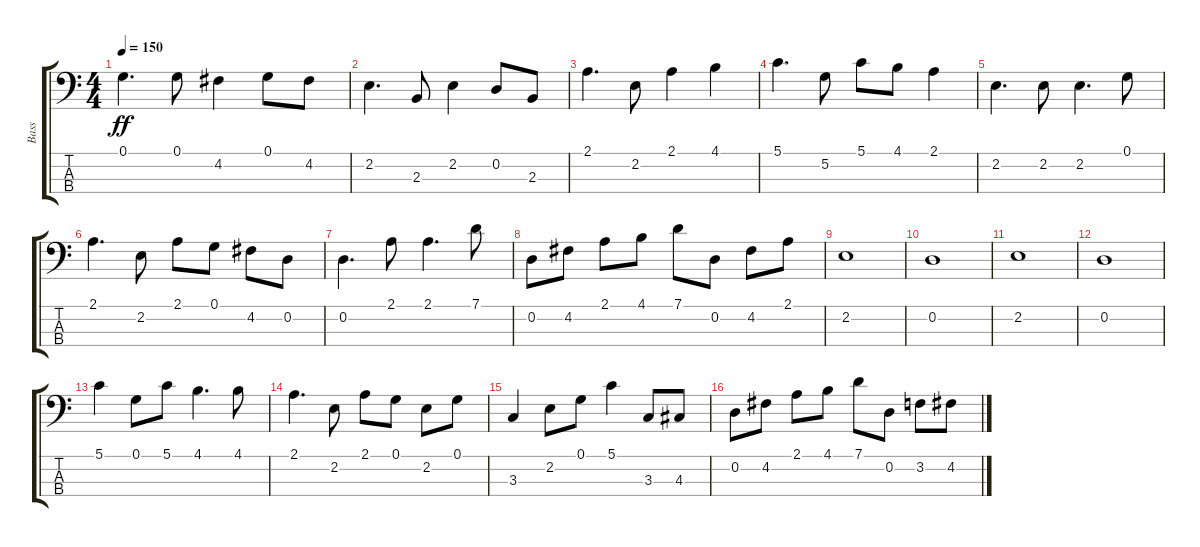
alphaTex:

\track ("Bass" "Bass") {instrument fretlessbass}
\staff {score tabs}
\tuning (G2 D2 A1 E1) {hide}
\ts (4 4)
\tempo 150
\clef f4
\ks c
0.1.4{d dy ff} 0.1.8 4.2.4 0.1.8 4.2.8 |
2.2.4{d} 2.3.8 2.2.4 0.2.8 2.3.8 |
2.1.4{d} 2.2.8 2.1.4 4.1.4 |
5.1.4{d} 5.2.8 5.1.8 4.1.8 2.1.4 |
2.2.4{d} 2.2.8 2.2.4{d} 0.1.8 |
2.1.4{d} 2.2.8 2.1.8 0.1.8 4.2.8 0.2.8 |
0.2.4{d} 2.1.8 2.1.4{d} 7.1.8 |
0.2.8 4.2.8 2.1.8 4.1.8 7.1.8 0.2.8 4.2.8 2.1.8 |
2.2.1 |
0.2.1 |
2.2.1 |
0.2.1 |
5.1.4 0.1.8 5.1.8 4.1.4{d} 4.1.8 |
2.1.4{d} 2.2.8 2.1.8 0.1.8 2.2.8 0.1.8 |
3.3.4 2.2.8 0.1.8 5.1.4 3.3.8 4.3.8 |
0.2.8 4.2.8 2.1.8 4.1.8 7.1.8 0.2.8 3.2.8 4.2.8
